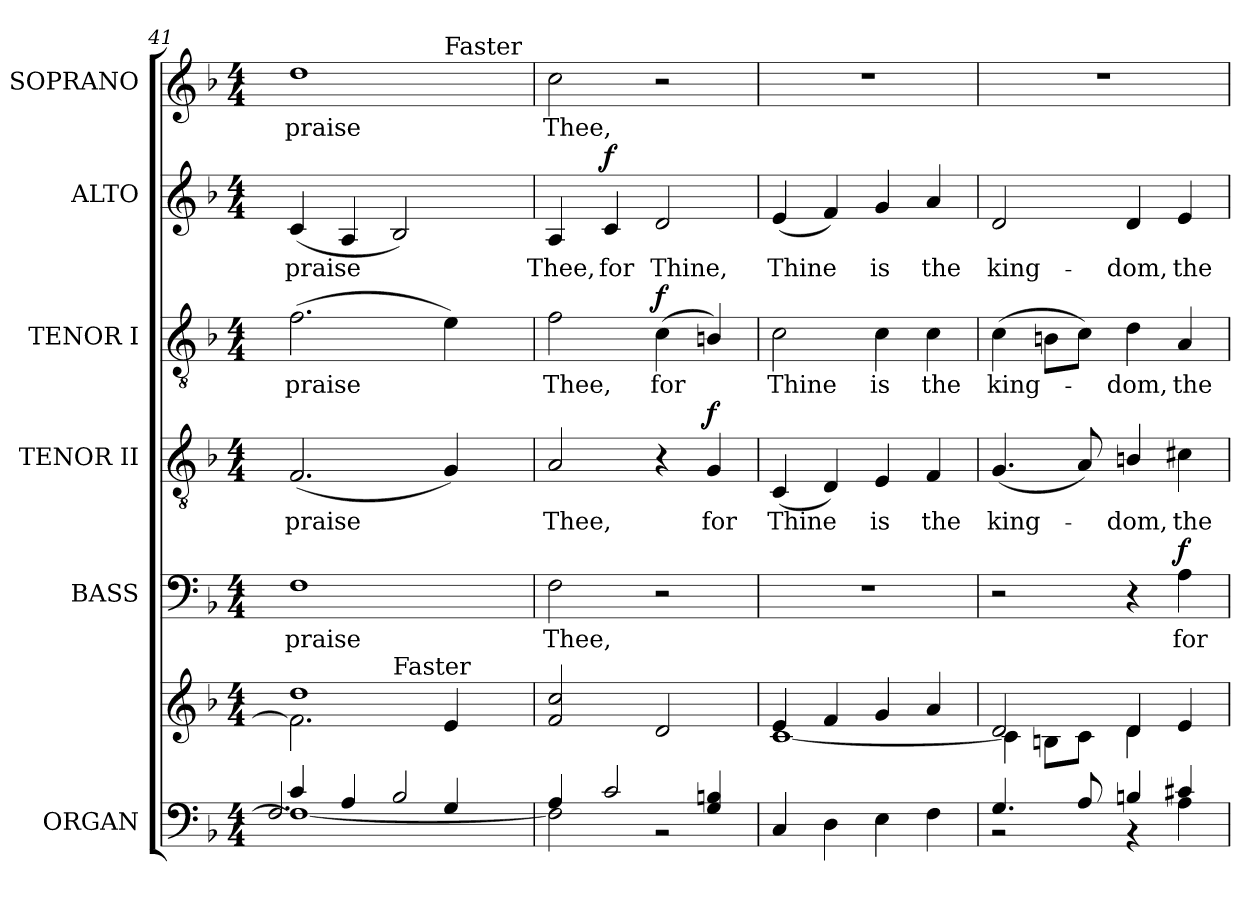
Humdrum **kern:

**kern	**kern	**kern	**text	**dynam	**kern	**text	**dynam	**kern	**text	**dynam	**kern	**text	**dynam	**kern	**text
*part6	*part6	*part5	*part5	*part5	*part4	*part4	*part4	*part3	*part3	*part3	*part2	*part2	*part2	*part1	*part1
*staff7	*staff6	*staff5	*staff5	*staff5	*staff4	*staff4	*staff4	*staff3	*staff3	*staff3	*staff2	*staff2	*staff2	*staff1	*staff1
*I"ORGAN	*	*I"BASS	*	*	*I"TENOR II	*	*	*I"TENOR I	*	*	*I"ALTO	*	*	*I"SOPRANO	*
*I'Org.	*	*I'B.	*	*	*I'T.	*	*	*I'T.	*	*	*I'A.	*	*	*I'S.	*
*clefF4	*clefG2	*clefF4	*	*	*clefGv2	*	*	*clefGv2	*	*	*clefG2	*	*	*clefG2	*
*	*	*	*	*	*ITrd7c12	*	*	*ITrd7c12	*	*	*	*	*	*	*
*k[b-]	*k[b-]	*k[b-]	*	*	*k[b-]	*	*	*k[b-]	*	*	*k[b-]	*	*	*k[b-]	*
*F:	*F:	*F:	*	*	*F:	*	*	*F:	*	*	*F:	*	*	*F:	*
*M4/4	*M4/4	*M4/4	*	*	*M4/4	*	*	*M4/4	*	*	*M4/4	*	*	*M4/4	*
=41	=41	=41	=41	=41	=41	=41	=41	=41	=41	=41	=41	=41	=41	=41	=41
*^	*^	*	*	*	*	*	*	*	*	*	*	*	*	*	*
*	*^	*	*	*	*	*	*	*	*	*	*	*	*	*	*	*	*
!	!	!	!	!	!	!LO:LY:b:color=#000000	!	!	!	!	!	!	!	!	!	!	!	!
!	!	!	!	!	!	!	!	!	!LO:LY:b:color=#000000	!	!	!	!	!	!	!	!	!
!	!	!	!	!	!	!	!	!	!	!	!	!LO:LY:b:color=#000000	!	!	!	!	!	!
!	!	!	!	!	!	!	!	!	!	!	!	!	!	!	!LO:LY:b:color=#000000	!	!	!
!	!	!	!	!	!	!	!	!	!	!	!	!	!	!	!	!	!	!LO:LY:b:color=#000000
*	*	*	*	*^	*	*	*	*	*	*	*	*	*	*	*	*	*^	*
*	*	*	*	*	*	*	*	*	*	*	*	*	*	*	*	*	*	*	*^	*
4ci/	1Fi_	2.Fi/	1ddi	2.fi\]	2ryy	1Fi	praise	.	(2.FFi/	praise	.	(2.Fi\	praise	.	(4ci/	praise	.	1ddi	2.ryy	2ryy	praise
4Ai/	.	.	.	.	.	.	.	.	.	.	.	.	.	.	4Ai/	.	.	.	.	.	.
!	!	!	!	!	!LO:TX:a:t=Faster	!	!	!	!	!	!	!	!	!	!	!	!	!	!	!	!
2B-i/	.	.	.	.	2ryy	.	.	.	.	.	.	.	.	.	2B-i/)	.	.	.	.	4ryy	.
!	!	!	!	!	!	!	!	!	!	!	!	!	!	!	!	!	!	!	!LO:TX:a:t=Faster	!	!
.	.	4Gi/	.	4ei/	.	.	.	.	4GGi/)	.	.	4Ei\)	.	.	.	.	.	.	4ryy	8ryy	.
.	.	.	.	.	.	.	.	.	.	.	.	.	.	.	.	.	.	.	.	16ryy	.
.	.	.	.	.	.	.	.	.	.	.	.	.	.	.	.	.	.	.	.	32ryy	.
.	.	.	.	.	.	.	.	.	.	.	.	.	.	.	.	.	.	.	.	64ryy	.
.	.	.	.	.	.	.	.	.	.	.	.	.	.	.	.	.	.	.	.	128...ryy	.
*	*	*	*	*	*	*	*	*	*	*	*	*	*	*	*	*	*	*MM80	*	*	*
.	.	.	.	.	.	.	.	.	.	.	.	.	.	.	.	.	.	.	.	1024ryy	.
*	*v	*v	*	*	*	*	*	*	*	*	*	*	*	*	*	*	*	*v	*v	*v	*
*	*	*v	*v	*v	*	*	*	*	*	*	*	*	*	*	*	*	*	*
=42	=42	=42	=42	=42	=42	=42	=42	=42	=42	=42	=42	=42	=42	=42	=42	=42
*	*^	*^	*	*	*	*	*	*	*	*	*	*	*	*	*^	*
*	*	*	*	*^	*	*	*	*	*	*	*	*	*	*	*	*	*	*^	*
!	!	!	!	!	!	!	!LO:LY:b:color=#000000	!	!	!	!	!	!	!	!	!	!	!	!	!	!
*	*v	*v	*	*	*	*	*	*	*	*	*	*	*	*	*	*	*	*v	*v	*v	*
*	*	*v	*v	*v	*	*	*	*	*	*	*	*	*	*	*	*	*	*
*	*^	*^	*	*	*	*	*	*	*	*	*	*	*	*	*^	*
*	*	*	*	*^	*	*	*	*	*	*	*	*	*	*	*	*	*	*^	*
!	!	!	!	!	!	!	!	!	!	!LO:LY:b:color=#000000	!	!	!	!	!	!	!	!	!	!	!
*	*v	*v	*	*	*	*	*	*	*	*	*	*	*	*	*	*	*	*v	*v	*v	*
*	*	*v	*v	*v	*	*	*	*	*	*	*	*	*	*	*	*	*	*
*	*^	*^	*	*	*	*	*	*	*	*	*	*	*	*	*^	*
*	*	*	*	*^	*	*	*	*	*	*	*	*	*	*	*	*	*	*^	*
!	!	!	!	!	!	!	!	!	!	!	!	!	!LO:LY:b:color=#000000	!	!	!	!	!	!	!	!
*	*v	*v	*	*	*	*	*	*	*	*	*	*	*	*	*	*	*	*v	*v	*v	*
*	*	*v	*v	*v	*	*	*	*	*	*	*	*	*	*	*	*	*	*
*	*^	*^	*	*	*	*	*	*	*	*	*	*	*	*	*^	*
*	*	*	*	*^	*	*	*	*	*	*	*	*	*	*	*	*	*	*^	*
!	!	!	!	!	!	!	!	!	!	!	!	!	!	!	!	!LO:LY:b:color=#000000	!	!	!	!	!
*	*v	*v	*	*	*	*	*	*	*	*	*	*	*	*	*	*	*	*v	*v	*v	*
*	*	*v	*v	*v	*	*	*	*	*	*	*	*	*	*	*	*	*	*
*v	*v	*	*	*	*	*	*	*	*	*	*	*	*	*	*	*
*	*	*	*	*	*	*	*	*	*	*	*	*	*	*MM80	*
*^	*^	*	*	*	*	*	*	*	*	*	*	*	*	*^	*
*	*^	*	*^	*	*	*	*	*	*	*	*	*	*	*	*	*	*^	*
!	!	!	!	!	!	!	!	!	!	!	!	!	!	!	!	!	!	!	!	!	!LO:LY:b:color=#000000
*	*v	*v	*	*	*	*	*	*	*	*	*	*	*	*	*	*	*	*v	*v	*v	*
*	*	*v	*v	*v	*	*	*	*	*	*	*	*	*	*	*	*	*	*
4Ai/	2Fi\]	2fi/ 2cci	2Fi\	Thee,	.	2AAi/	Thee,	.	2Fi\	Thee,	.	4Ai/	Thee,	.	2cci\	Thee,
!	!	!	!	!	!	!	!	!	!	!	!	!	!LO:LY:b:color=#000000	!	!	!
2ci/	.	.	.	.	.	.	.	.	.	.	.	4ci/	for	f	.	.
!	!	!	!	!	!	!	!	!	!	!LO:LY:b:color=#000000	!	!	!	!	!	!
!	!	!	!	!	!	!	!	!	!	!	!	!	!LO:LY:b:color=#000000	!	!	!
.	2r	2di/	2r	.	.	4r	.	.	(4Ci\	for	f	2di/	Thine,	.	2r	.
!	!	!	!	!	!	!	!LO:LY:b:color=#000000	!	!	!	!	!	!	!	!	!
4Gi/ 4Bni	.	.	.	.	.	4GGi/	for	f	4BBni/)	.	.	.	.	.	.	.
*v	*v	*	*	*	*	*	*	*	*	*	*	*	*	*	*	*
=43	=43	=43	=43	=43	=43	=43	=43	=43	=43	=43	=43	=43	=43	=43	=43
*	*^	*	*	*	*	*	*	*	*	*	*	*	*	*	*
!	!	!	!	!	!	!	!LO:LY:b:color=#000000	!	!	!	!	!	!	!	!	!
!	!	!	!	!	!	!	!	!	!	!LO:LY:b:color=#000000	!	!	!	!	!	!
!	!	!	!	!	!	!	!	!	!	!	!	!	!LO:LY:b:color=#000000	!	!	!
4Ci/	4ei/	[1ci	1r	.	.	(4CCi/	Thine	.	2Ci\	Thine	.	(4ei/	Thine	.	1r	.
4Di\	4fi/	.	.	.	.	4DDi/)	.	.	.	.	.	4fi/)	.	.	.	.
!	!	!	!	!	!	!	!LO:LY:b:color=#000000	!	!	!	!	!	!	!	!	!
!	!	!	!	!	!	!	!	!	!	!LO:LY:b:color=#000000	!	!	!	!	!	!
!	!	!	!	!	!	!	!	!	!	!	!	!	!LO:LY:b:color=#000000	!	!	!
4Ei\	4gi/	.	.	.	.	4EEi/	is	.	4Ci\	is	.	4gi/	is	.	.	.
!	!	!	!	!	!	!	!LO:LY:b:color=#000000	!	!	!	!	!	!	!	!	!
!	!	!	!	!	!	!	!	!	!	!LO:LY:b:color=#000000	!	!	!	!	!	!
!	!	!	!	!	!	!	!	!	!	!	!	!	!LO:LY:b:color=#000000	!	!	!
4Fi\	4ai/	.	.	.	.	4FFi/	the	.	4Ci\	the	.	4ai/	the	.	.	.
=44	=44	=44	=44	=44	=44	=44	=44	=44	=44	=44	=44	=44	=44	=44	=44	=44
*^	*	*	*	*	*	*	*	*	*	*	*	*	*	*	*	*
!	!	!	!	!	!	!	!	!LO:LY:b:color=#000000	!	!	!	!	!	!	!	!	!
!	!	!	!	!	!	!	!	!	!	!	!LO:LY:b:color=#000000	!	!	!	!	!	!
!	!	!	!	!	!	!	!	!	!	!	!	!	!	!LO:LY:b:color=#000000	!	!	!
4.Gi/	2r	2di/	4ci\]	2r	.	.	(4.GGi/	king-	.	(4Ci\	king-	.	2di/	king-	.	1r	.
.	.	.	8Bni\L	.	.	.	.	.	.	8BBni\L	.	.	.	.	.	.	.
8Ai/	.	.	8ci\J	.	.	.	8AAi/)	.	.	8Ci\J)	.	.	.	.	.	.	.
!	!	!	!	!	!	!	!	!LO:LY:b:color=#000000	!	!	!	!	!	!	!	!	!
!	!	!	!	!	!	!	!	!	!	!	!LO:LY:b:color=#000000	!	!	!	!	!	!
!	!	!	!	!	!	!	!	!	!	!	!	!	!	!LO:LY:b:color=#000000	!	!	!
4Bni/	4r	4di/	4di\	4r	.	.	4BBni/	-dom,	.	4Di\	-dom,	.	4di/	-dom,	.	.	.
!	!	!	!	!	!LO:LY:b:color=#000000	!	!	!	!	!	!	!	!	!	!	!	!
!	!	!	!	!	!	!	!	!LO:LY:b:color=#000000	!	!	!	!	!	!	!	!	!
!	!	!	!	!	!	!	!	!	!	!	!LO:LY:b:color=#000000	!	!	!	!	!	!
!	!	!	!	!	!	!	!	!	!	!	!	!	!	!LO:LY:b:color=#000000	!	!	!
4c#Xi/	4Ai\	4ei/	4ryy	4Ai\	for	f	4C#Xi\	the	.	4AAi/	the	.	4ei/	the	.	.	.
*v	*v	*	*	*	*	*	*	*	*	*	*	*	*	*	*	*	*
*	*v	*v	*	*	*	*	*	*	*	*	*	*	*	*	*	*
=	=	=	=	=	=	=	=	=	=	=	=	=	=	=	=
*-	*-	*-	*-	*-	*-	*-	*-	*-	*-	*-	*-	*-	*-	*-	*-
